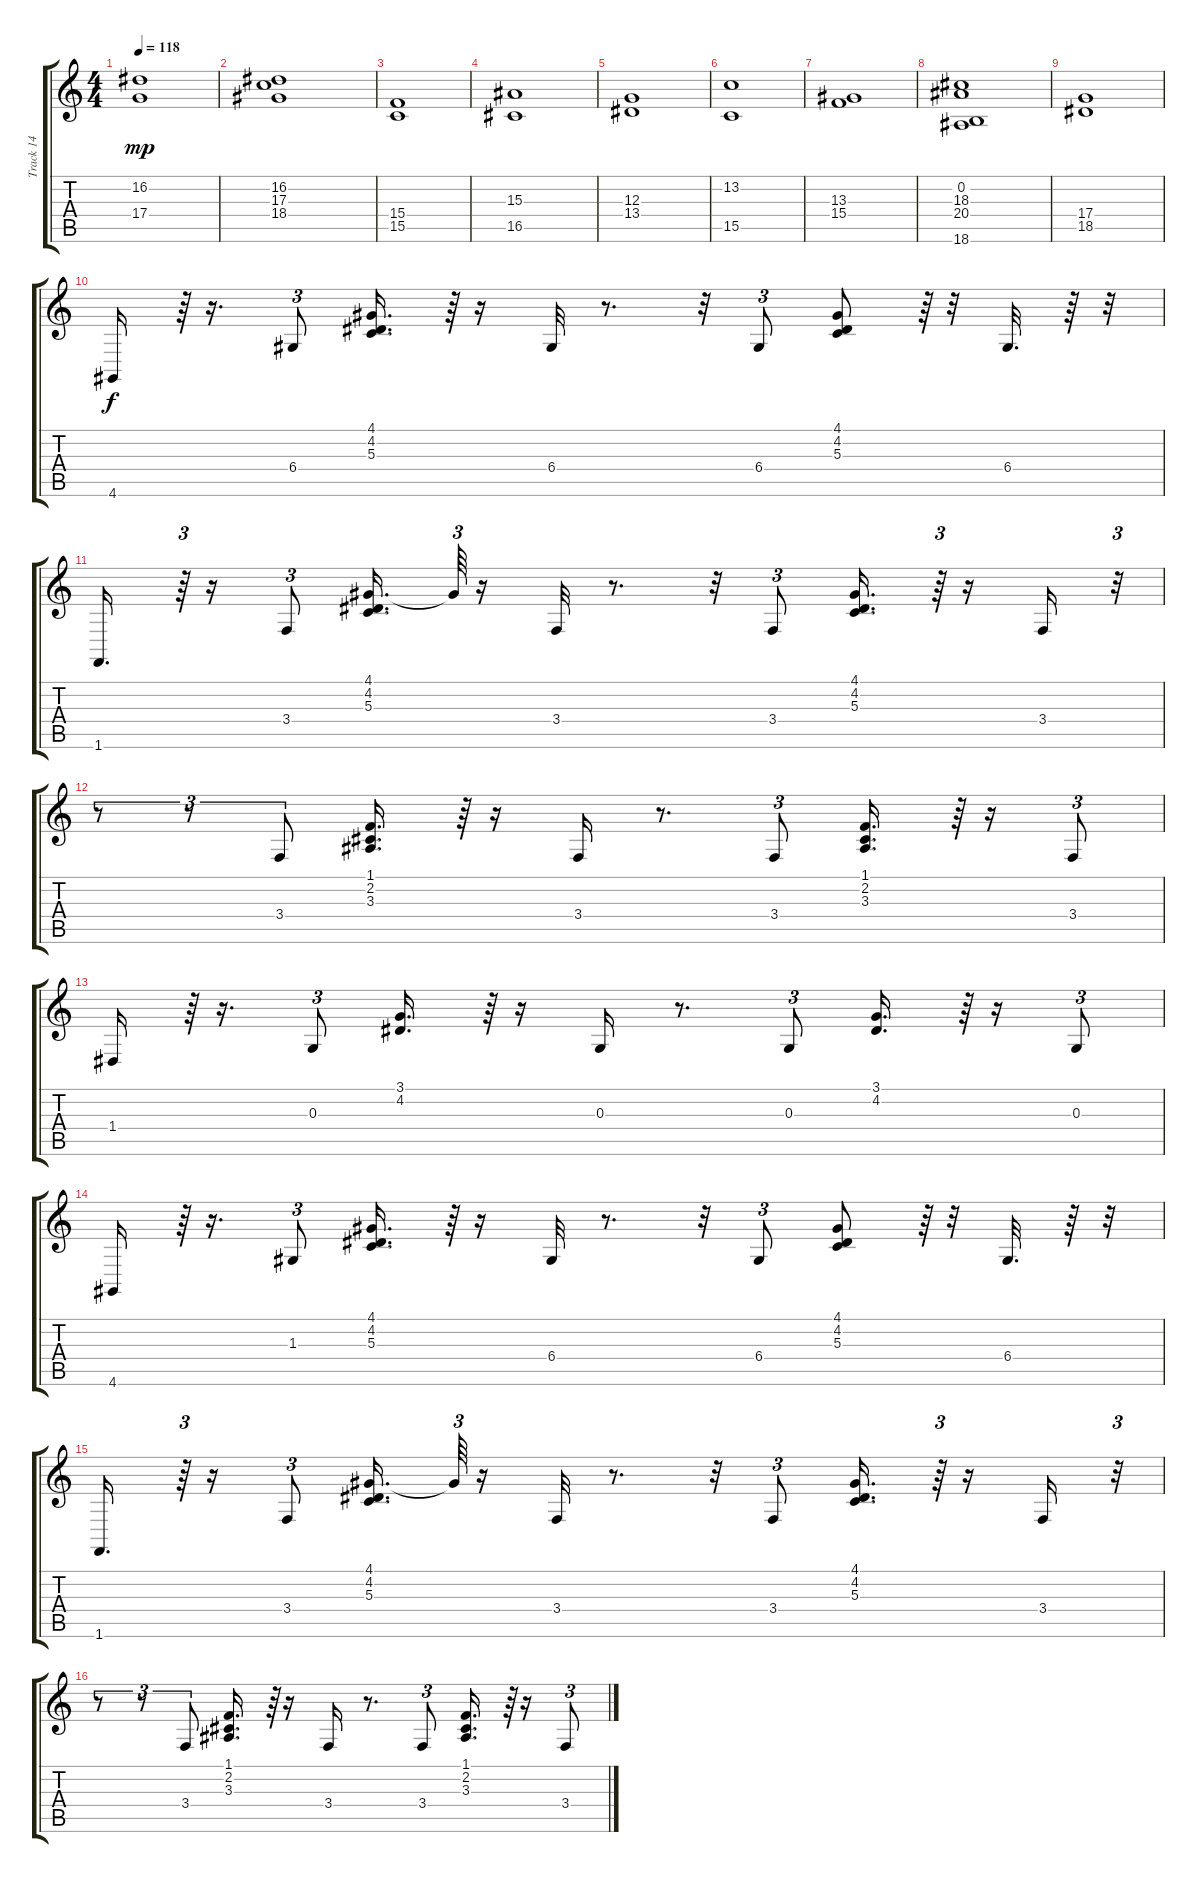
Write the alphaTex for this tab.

\track ("Track 14" "Track 14") {instrument choiraahs}
\staff {score tabs}
\tuning (E4 B3 G3 D3 A2 E2) {hide}
\ts (4 4)
\tempo 118
\clef g2
\ks c
(16.2 17.4).1{dy mp} |
(16.2 17.3 18.4).1 |
(15.4 15.5).1 |
(15.3 16.5).1 |
(12.3 13.4).1 |
(13.2 15.5).1 |
(13.3 15.4).1 |
(0.2 18.3 20.4 18.6).1 |
(17.4 18.5).1 |
4.6.16{dy f volume 10 instrument banjo} r.64{tu (3 2)} r.16{d} 6.4.8{tu (3 2)} (4.1 4.2 5.3).16{d} r.64{tu (3 2)} r.16 6.4.32 r.8{d} r.32 6.4.8{tu (3 2)} (4.1 4.2 5.3).8 r.64{tu (3 2)} r.32 6.4.32{d} r.64 r.32 |
1.6.16{d} r.64{tu (3 2)} r.16 3.4.8{tu (3 2)} (4.1 4.2 5.3).16{d} 4.1{t}.64{tu (3 2)} r.16 3.4.32 r.8{d} r.32 3.4.8{tu (3 2)} (4.1 4.2 5.3).16{d} r.64{tu (3 2)} r.16 3.4.16 r.32{tu (3 2)} |
r.8{tu (3 2)} r.8{tu (3 2)} 3.4.8{tu (3 2)} (1.1 2.2 3.3).16{d} r.64{tu (3 2)} r.16 3.4.16 r.8{d} 3.4.8{tu (3 2) volume 12} (1.1 2.2 3.3).16{d} r.64{tu (3 2)} r.16 3.4.8{tu (3 2)} |
1.4.16 r.64{tu (3 2)} r.16{d} 0.3.8{tu (3 2)} (3.1 4.2).16{d} r.64{tu (3 2)} r.16 0.3.16 r.8{d} 0.3.8{tu (3 2)} (3.1 4.2).16{d} r.64{tu (3 2)} r.16 0.3.8{tu (3 2)} |
4.6.16 r.64{tu (3 2)} r.16{d} 1.3.8{tu (3 2)} (4.1 4.2 5.3).16{d} r.64{tu (3 2)} r.16 6.4.32 r.8{d} r.32 6.4.8{tu (3 2)} (4.1 4.2 5.3).8 r.64{tu (3 2)} r.32 6.4.32{d} r.64 r.32 |
1.6.16{d} r.64{tu (3 2)} r.16 3.4.8{tu (3 2)} (4.1 4.2 5.3).16{d} 4.1{t}.64{tu (3 2)} r.16 3.4.32 r.8{d} r.32 3.4.8{tu (3 2)} (4.1 4.2 5.3).16{d} r.64{tu (3 2)} r.16 3.4.16 r.32{tu (3 2)} |
r.8{tu (3 2)} r.8{tu (3 2)} 3.4.8{tu (3 2)} (1.1 2.2 3.3).16{d} r.64{tu (3 2)} r.16 3.4.16 r.8{d} 3.4.8{tu (3 2)} (1.1 2.2 3.3).16{d} r.64{tu (3 2)} r.16 3.4.8{tu (3 2)}
